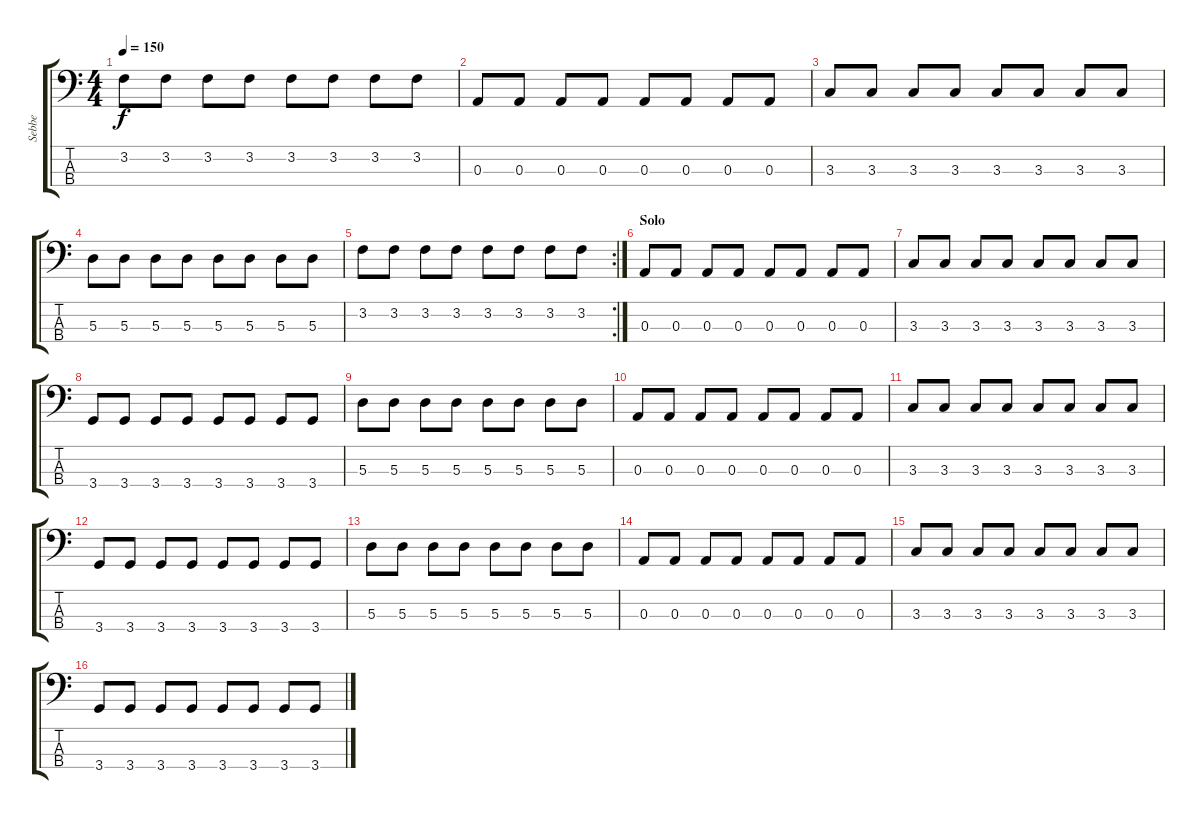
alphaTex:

\track ("Sebbe" "Sebbe") {instrument electricbassfinger}
\staff {score tabs}
\tuning (G2 D2 A1 E1) {hide}
\ts (4 4)
\tempo 150
\clef f4
\ks c
3.2.8{dy f} 3.2.8 3.2.8 3.2.8 3.2.8 3.2.8 3.2.8 3.2.8 |
0.3.8 0.3.8 0.3.8 0.3.8 0.3.8 0.3.8 0.3.8 0.3.8 |
3.3.8 3.3.8 3.3.8 3.3.8 3.3.8 3.3.8 3.3.8 3.3.8 |
5.3.8 5.3.8 5.3.8 5.3.8 5.3.8 5.3.8 5.3.8 5.3.8 |
\rc 2
3.2.8 3.2.8 3.2.8 3.2.8 3.2.8 3.2.8 3.2.8 3.2.8 |
\section ("" "Solo")
0.3.8 0.3.8 0.3.8 0.3.8 0.3.8 0.3.8 0.3.8 0.3.8 |
3.3.8 3.3.8 3.3.8 3.3.8 3.3.8 3.3.8 3.3.8 3.3.8 |
3.4.8 3.4.8 3.4.8 3.4.8 3.4.8 3.4.8 3.4.8 3.4.8 |
5.3.8 5.3.8 5.3.8 5.3.8 5.3.8 5.3.8 5.3.8 5.3.8 |
0.3.8 0.3.8 0.3.8 0.3.8 0.3.8 0.3.8 0.3.8 0.3.8 |
3.3.8 3.3.8 3.3.8 3.3.8 3.3.8 3.3.8 3.3.8 3.3.8 |
3.4.8 3.4.8 3.4.8 3.4.8 3.4.8 3.4.8 3.4.8 3.4.8 |
5.3.8 5.3.8 5.3.8 5.3.8 5.3.8 5.3.8 5.3.8 5.3.8 |
0.3.8 0.3.8 0.3.8 0.3.8 0.3.8 0.3.8 0.3.8 0.3.8 |
3.3.8 3.3.8 3.3.8 3.3.8 3.3.8 3.3.8 3.3.8 3.3.8 |
3.4.8 3.4.8 3.4.8 3.4.8 3.4.8 3.4.8 3.4.8 3.4.8
